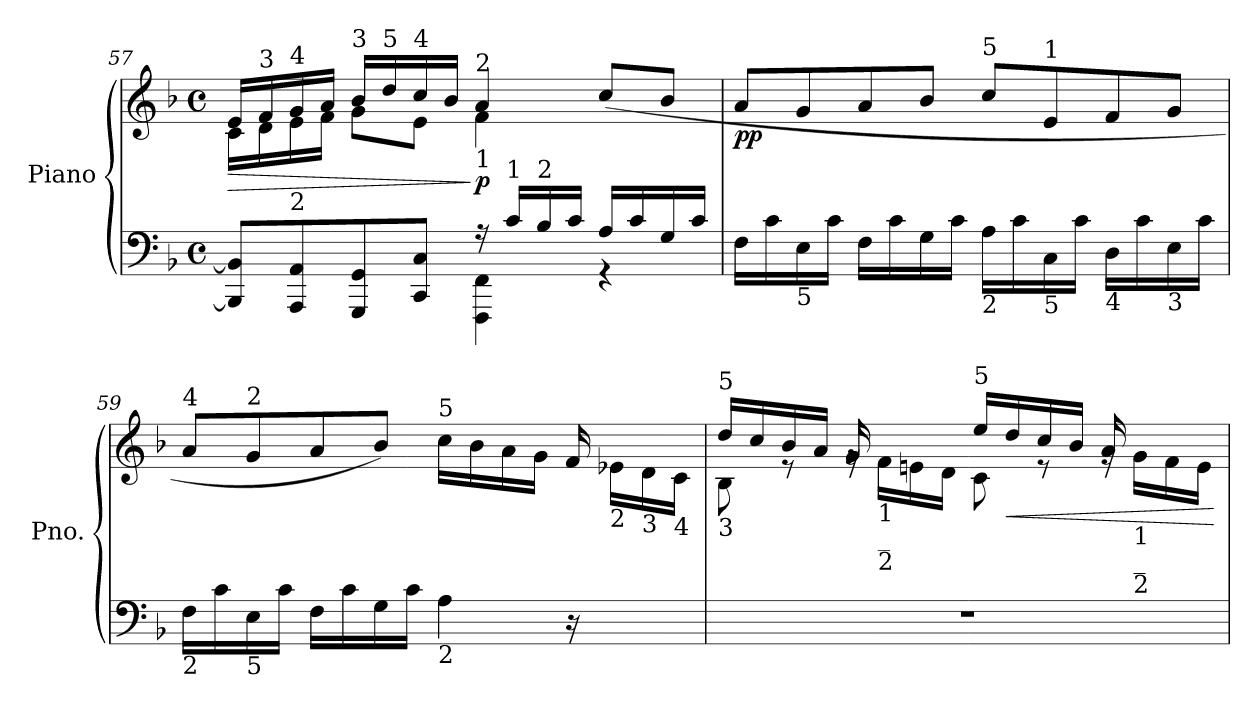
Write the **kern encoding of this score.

**kern	**kern	**dynam
*part1	*part1	*part1
*staff2	*staff1	*staff1/2
*I"Piano	*	*
*I'Pno.	*	*
*clefF4	*clefG2	*
*k[b-]	*k[b-]	*
*M4/4	*M4/4	*
*met(c)	*met(c)	*
=57	=57	=57
*^	*	*
!	!	!LO:TX:a:t=2	!
!	!	!LO:TX:b:t=1	!
!	!	!	!LO:HP:b
*	*	*^	*
8BBB-/] 8BB-/]L	2ryy	16e/LL	16c\LL	>
!	!	!LO:TX:a:t=3	!	!
.	.	16f/	16d\	.
!	!	!LO:TX:a:t=4	!	!
!	!	!LO:TX:b:t=2	!	!
8AAA/ 8AA/	.	16g/	16e\	.
.	.	16a/JJ	16f\JJ	.
!	!	!LO:TX:a:t=3	!	!
8GGG/ 8GG/	.	16b-/LL	8g\L	.
!	!	!LO:TX:a:t=5	!	!
.	.	16dd/	.	.
!	!	!LO:TX:a:t=4	!	!
8CC/ 8C/J	.	16cc/	8e\J	.
.	.	16b-/JJ	.	.
!	!	!LO:TX:a:t=2	!	!
!	!	!LO:TX:b:t=1	!	!
!	!	!	!	!LO:DY:n=1:b
16r	4FFF\ 4FF\	4a/	4f\	] p
!LO:TX:a:t=1	!	!	!	!
16c/LL	.	.	.	.
!LO:TX:a:t=2	!	!	!	!
16B-/	.	.	.	.
16c/JJ	.	.	.	.
16A/LL	4rGG	(8cc/L	4ryy	.
16c/	.	.	.	.
16G/	.	8b-/J	.	.
16c/JJ	.	.	.	.
*v	*v	*	*	*
*	*v	*v	*
!!LO:PB:g=z
=58	=58	=58
!	!	!LO:DY:b
16F\LL	8a/L	pp
16c\	.	.
!LO:TX:b:t=5	!	!
16E\	8g/	.
16c\JJ	.	.
16F\LL	8a/	.
16c\	.	.
16G\	8b-/J	.
16c\JJ	.	.
!	!LO:TX:a:t=5	!
!LO:TX:b:t=2	!	!
16A\LL	8cc/L	.
16c\	.	.
!	!LO:TX:a:t=1	!
!LO:TX:b:t=5	!	!
16C\	8e/	.
16c\JJ	.	.
!LO:TX:b:t=4	!	!
16D\LL	8f/	.
16c\	.	.
!LO:TX:b:t=3	!	!
16E\	8g/J	.
16c\JJ	.	.
=59	=59	=59
!	!LO:TX:a:t=4	!
!LO:TX:b:t=2	!	!
16F\LL	8a/L	.
16c\	.	.
!	!LO:TX:a:t=2	!
!LO:TX:b:t=5	!	!
16E\	8g/	.
16c\JJ	.	.
16F\LL	8a/	.
16c\	.	.
16G\	8b-/J)	.
16c\JJ	.	.
!	!LO:TX:a:t=5	!
!LO:TX:b:t=2	!	!
4A\	16cc\LL	.
.	16b-\	.
.	16a\	.
.	16g\JJ	.
16r	16f/	.
!	!LO:TX:b:t=2	!
8.ryy	16e-X\LL	.
!	!LO:TX:b:t=3	!
.	16d\	.
!	!LO:TX:b:t=4	!
.	16c\JJ	.
!!LO:LB:g=z
=60	=60	=60
*	*^	*
!	!LO:TX:a:t=5	!	!
!	!LO:TX:b:t=3	!	!
1r	16dd/LL	8B-\	.
.	16cc/	.	.
.	16b-/	8re	.
.	16a/JJ	.	.
.	16g/	16rg	.
!	!LO:TX:b:t=1	!	!
!	!LO:TX:b:t=_	!	!
!	!LO:TX:b:t=2	!	!
.	8.ryy	16f\LL	.
.	.	16en\	.
.	.	16d\JJ	.
!	!LO:TX:a:t=5	!	!
.	16ee/LL	8c\	.
!	!	!	!LO:HP:b
.	16dd/	.	<
.	16cc/	8re	.
.	16b-/JJ	.	.
.	16a/	16rg	.
!	!LO:TX:b:t=1	!	!
!	!LO:TX:b:t=_	!	!
!	!LO:TX:b:t=2	!	!
.	8.ryy	16g\LL	.
.	.	16f\	.
.	.	16e\JJ	.
*	*v	*v	*
.	.	[
=	=	=
*-	*-	*-
